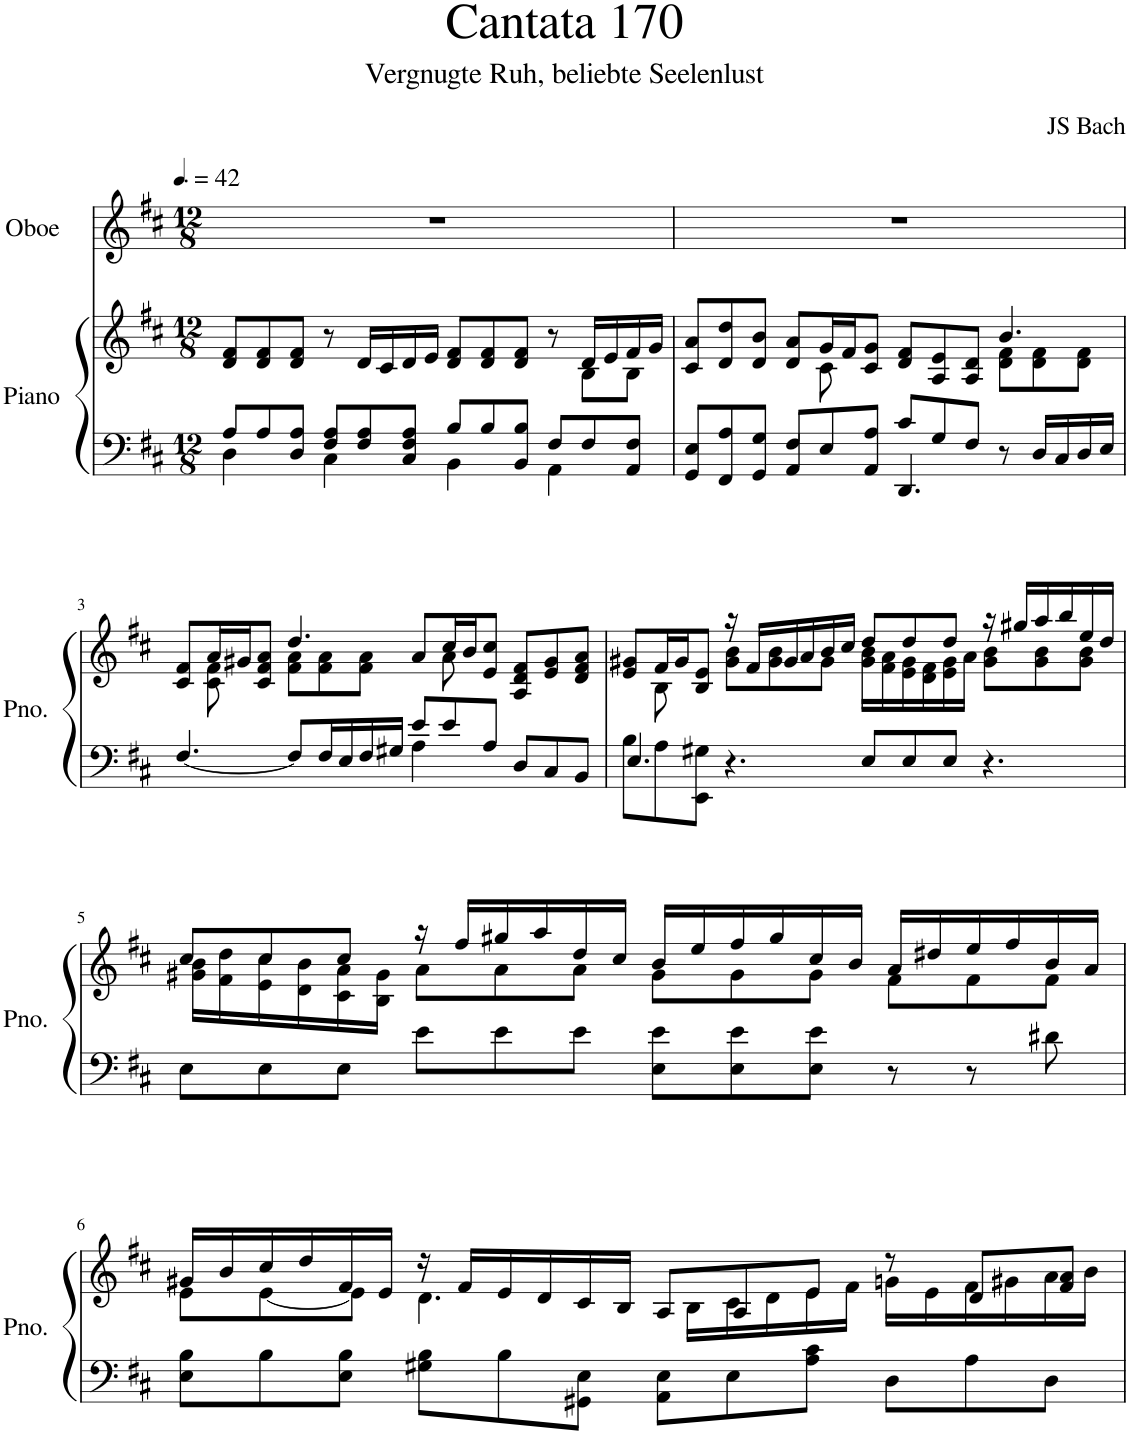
**kern	**kern	**kern
*part2	*part2	*part1
*staff3	*staff2	*staff1
*I"Piano	*	*I"Oboe
*I'Pno.	*	*I'Ob.
*clefF4	*clefG2	*clefG2
*k[f#c#]	*k[f#c#]	*k[f#c#]
*M12/8	*M12/8	*M12/8
*MM63	*MM63	*MM63
=1	=1	=1
*^	*^	*
8A/L	4D\	8d/ 8f#/L	4ryy	1.r
8A/	.	8d/ 8f#/	.	.
*	*	*v	*v	*
8D/ 8A/J	8ryy	8d/ 8f#/J	.
8F#/ 8A/L	4C#\	8r	.
8F#/ 8A/	.	16d/LL	.
.	.	16c#/	.
8C#/ 8F#/ 8A/J	8ryy	16d/	.
.	.	16e/JJ	.
8B/L	4BB\	8d/ 8f#/L	.
8B/	.	8d/ 8f#/	.
8BB/ 8B/J	8ryy	8d/ 8f#/J	.
8F#/L	4AA\	8r	.
*	*	*^	*
8F#/	.	16d/LL	8B\L	.
.	.	16e/	.	.
8AA/ 8F#/J	8ryy	16f#/	8B\J	.
.	.	16g/JJ	.	.
=2	=2	=2	=2	=2
8GG/ 8E/L	4.ryy	8c#/ 8a/L	2ryy	1.r
8FF#/ 8A/	.	8d/ 8dd/	.	.
8GG/ 8G/J	.	8d/ 8b/J	.	.
8F#/L	4AA/	8d/ 8a/L	.	.
8E/	.	16g/L	8c#\	.
.	.	16f#/J	.	.
8AA/ 8A/J	8ryy	8c#/ 8g/J	2ryy	.
8c#/L	4.DD/	8d/ 8f#/L	.	.
8G/	.	8A/ 8e/	.	.
8F#/J	.	8A/ 8d/J	.	.
8r	4.ryy	4.b/	8d\ 8f#\L	.
16D/LL	.	.	8d\ 8f#\	.
16C#/	.	.	.	.
16D/	.	.	8d\ 8f#\J	.
16E/JJ	.	.	.	.
!!LO:LB:g=z
=3	=3	=3	=3	=3
[4.F#/	2.ryy	8c#/ 8f#/L	8ryy	1.r
.	.	16a/L	8c#\ 8f#\	.
.	.	16g#X/J	.	.
.	.	8c#/ 8f#/ 8a/J	8ryy	.
8F#/L]	.	4.dd/	8f#\ 8a\L	.
16F#/L	.	.	8f#\ 8a\	.
16E/	.	.	.	.
16F#/	.	.	8f#\ 8a\J	.
16G#X/JJ	.	.	.	.
8e/L	4A\	8a/L	8ryy	.
8e/	.	16cc#/L	8a\	.
.	.	16b/J	.	.
8A/J	2ryy	8e/ 8cc#/J	2ryy	.
8D/L	.	8A/ 8d/ 8f#/L	.	.
8C#/	.	8e/ 8g#/	.	.
8BB/J	.	8d/ 8f#/ 8a/J	.	.
=4	=4	=4	=4	=4
4.E/	8B\L	8e/ 8g#X/L	8ryy	1.r
.	8A\	16f#/L	8B\	.
.	.	16g#/J	.	.
.	8EE\ 8G#X\J	8B/ 8e/J	8ryy	.
4.r	1ryy	16r	8g#\ 8b\L	.
.	.	16f#/LL	.	.
.	.	16g#/	8g#\ 8b\	.
.	.	16a/	.	.
.	.	16b/	8g#\J	.
.	.	16cc#/JJ	.	.
8E/L	.	8dd/L	16g#\ 16b\LL	.
.	.	.	16f#\ 16a\	.
8E/	.	8dd/	16e\ 16g#\	.
.	.	.	16d\ 16f#\	.
8E/J	.	8dd/J	16e\ 16g#\	.
.	.	.	16a\JJ	.
4.r	.	16r	8g#\ 8b\L	.
.	.	16gg#X/LL	.	.
.	.	16aa/	8g#\ 8b\	.
.	.	16bb/	.	.
.	8ryy	16ee/	8g#\ 8b\J	.
.	.	16dd/JJ	.	.
*v	*v	*	*	*
!!LO:LB:g=z
=5	=5	=5	=5
8E\L	8cc#/L	16g#X\ 16b\LL	1.r
.	.	16f#\ 16dd\	.
8E\	8cc#/	16e\ 16cc#\	.
.	.	16d\ 16b\	.
8E\J	8cc#/J	16c#\ 16a\	.
.	.	16B\ 16g#\JJ	.
8e\L	16r	8a\L	.
.	16ff#/LL	.	.
8e\	16gg#X/	8a\	.
.	16aa/	.	.
8e\J	16dd/	8a\J	.
.	16cc#/JJ	.	.
8E\ 8e\L	16b/LL	8g#\L	.
.	16ee/	.	.
8E\ 8e\	16ff#/	8g#\	.
.	16gg#/	.	.
8E\ 8e\J	16cc#/	8g#\J	.
.	16b/JJ	.	.
8r	16a/LL	8f#\L	.
.	16dd#X/	.	.
8r	16ee/	8f#\	.
.	16ff#/	.	.
8d#X\	16b/	8f#\J	.
.	16a/JJ	.	.
!!LO:LB:g=z
=6	=6	=6	=6
8E\ 8B\L	16g#X/LL	8e\L	1.r
.	16b/	.	.
8B\	16cc#/	[8e\	.
.	16dd/	.	.
8E\ 8B\J	16f#/	8e\J]	.
.	16e/JJ	.	.
8G#X\ 8B\L	16r	4.d\	.
.	16f#/LL	.	.
8B\	16e/	.	.
.	16d/	.	.
8GG#X\ 8E\J	16c#/	.	.
.	16B/JJ	.	.
8AA\ 8E\L	8A/L	16ryy	.
.	.	16B\LL	.
8E\	8A/	16c#\	.
.	.	16d\	.
8A\ 8c#\J	8e/J	16e\	.
.	.	16f#\JJ	.
8D\L	8r	16gn\LL	.
.	.	16e\	.
8A\	8d/L	16f#\	.
.	.	16g#X\	.
8D\J	8f#/ 8a/J	16a\	.
.	.	16b\JJ	.
*	*v	*v	*
=	=	=
*-	*-	*-
